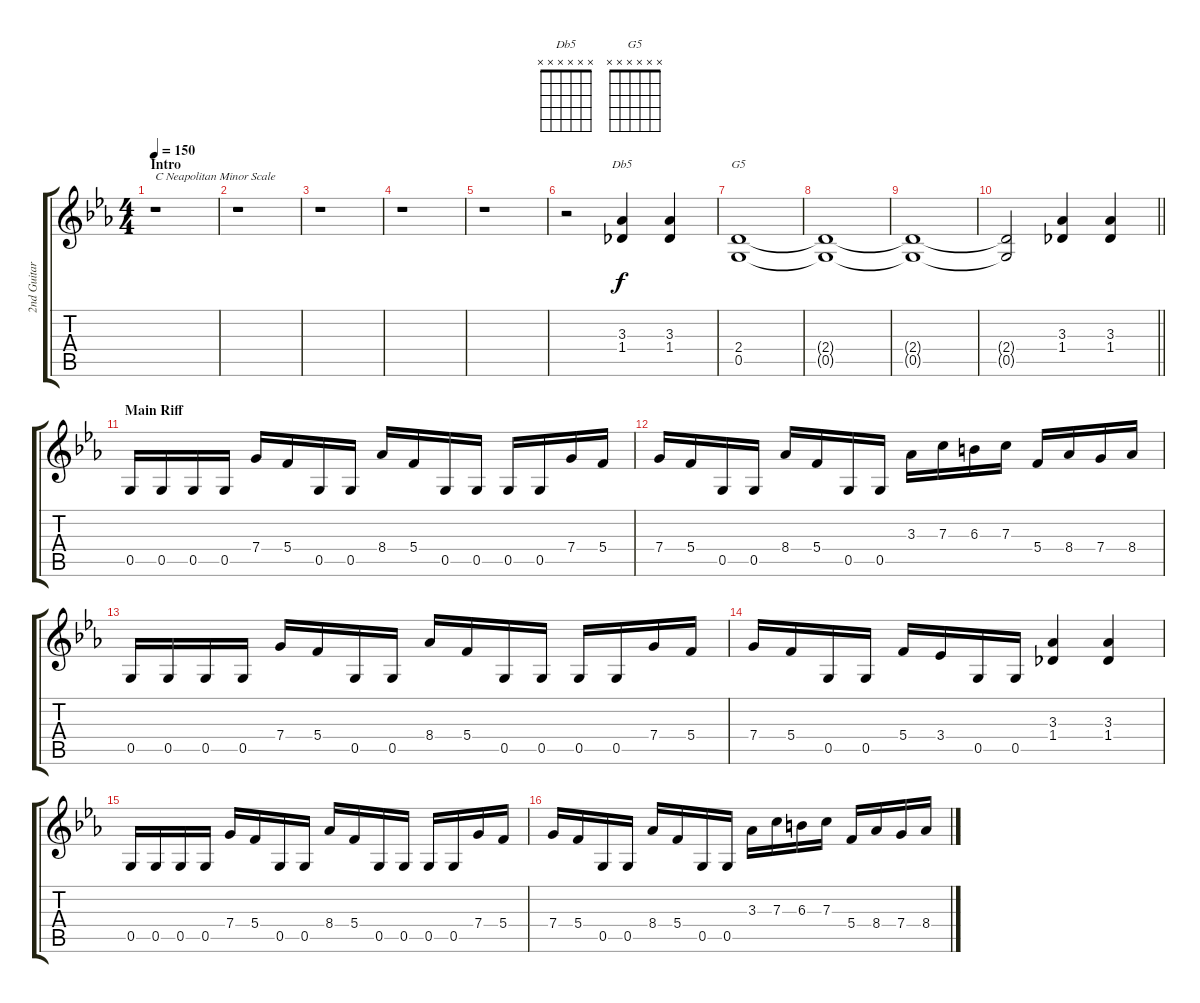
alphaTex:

\track ("2nd Guitar" "2nd Guitar") {instrument distortionguitar}
\staff {score tabs}
\tuning (D4 A3 F3 C3 G2 D2) {hide}
\chord ("Db5" x x x x x x)
\chord ("G5" x x x x x x)
\ts (4 4)
\section ("" "Intro")
\tempo 150
\clef g2
\ks cminor
r.1{txt "C Neapolitan Minor Scale" dy f instrument distortionguitar} |
r.1 |
r.1 |
r.1 |
r.1 |
r.2 (3.3 1.4).4{ch "Db5"} (3.3 1.4).4 |
(2.4 0.5).1{ch "G5"} |
(2.4{t} 0.5{t}).1 |
(2.4{t} 0.5{t}).1 |
\barLineRight lightlight
(2.4{t} 0.5{t}).2 (3.3 1.4).4 (3.3 1.4).4 |
\section ("" "Main Riff")
0.5.16 0.5.16 0.5.16 0.5.16 7.4.16 5.4.16 0.5.16 0.5.16 8.4.16 5.4.16 0.5.16 0.5.16 0.5.16 0.5.16 7.4.16 5.4.16 |
7.4.16 5.4.16 0.5.16 0.5.16 8.4.16 5.4.16 0.5.16 0.5.16 3.3.16 7.3.16 6.3.16 7.3.16 5.4.16 8.4.16 7.4.16 8.4.16 |
0.5.16 0.5.16 0.5.16 0.5.16 7.4.16 5.4.16 0.5.16 0.5.16 8.4.16 5.4.16 0.5.16 0.5.16 0.5.16 0.5.16 7.4.16 5.4.16 |
7.4.16 5.4.16 0.5.16 0.5.16 5.4.16 3.4.16 0.5.16 0.5.16 (3.3 1.4).4 (3.3 1.4).4 |
0.5.16 0.5.16 0.5.16 0.5.16 7.4.16 5.4.16 0.5.16 0.5.16 8.4.16 5.4.16 0.5.16 0.5.16 0.5.16 0.5.16 7.4.16 5.4.16 |
7.4.16 5.4.16 0.5.16 0.5.16 8.4.16 5.4.16 0.5.16 0.5.16 3.3.16 7.3.16 6.3.16 7.3.16 5.4.16 8.4.16 7.4.16 8.4.16
